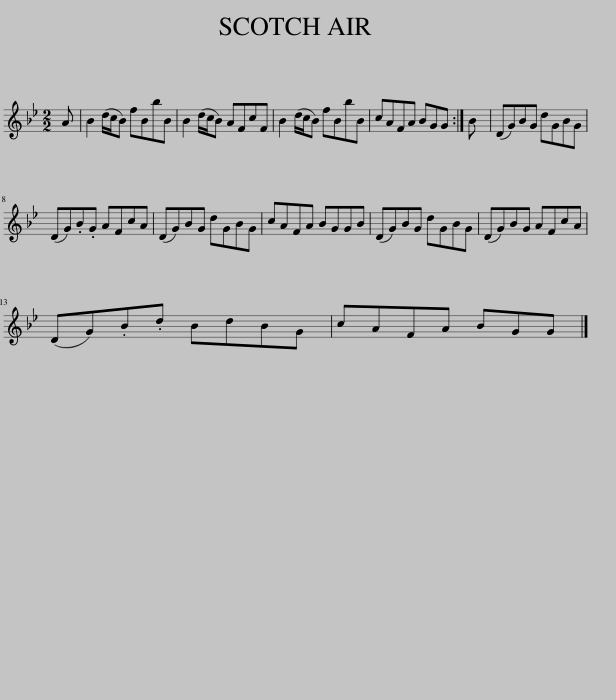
X:1
L:1/8
M:2/2
I:linebreak $
K:Bb
V:1 treble
V:1
 A | B2 (d/c/B) fBbB | B2 (d/c/B) AFcF | B2 (d/c/B) fBbB | cAFA BGG :| %5
 B | (DG)BG dGBG |$ (DG).B.G AFcA | (DG)BG dGBG | cAFA BGGB | %10
 (DG)BG dGBG | (DG)BG AFcA |$ (DG).B.d BdBG | cAFA BGG |] %14
